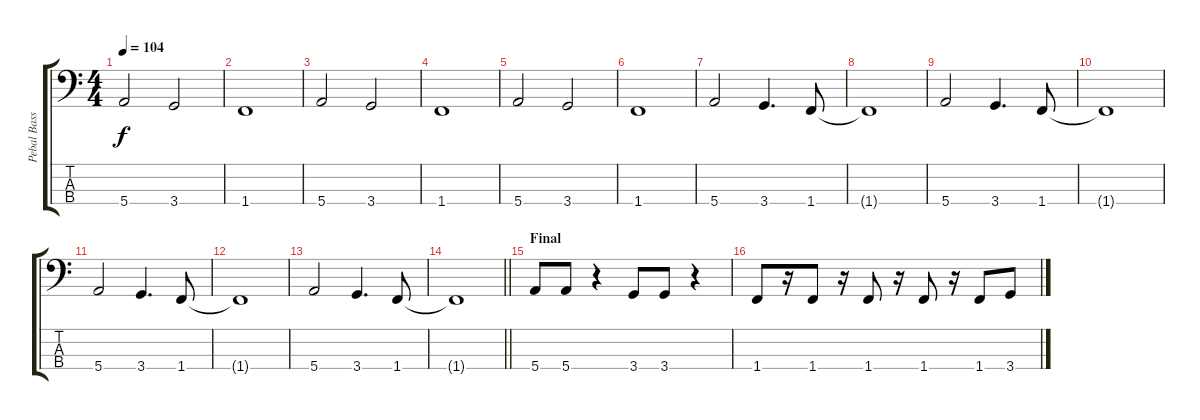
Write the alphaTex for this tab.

\track ("Pebal Bass" "Pebal Bass") {instrument electricbassfinger}
\staff {score tabs}
\tuning (G2 D2 A1 E1) {hide}
\ts (4 4)
\tempo 104
\clef f4
\ks c
5.4.2{dy f} 3.4.2 |
1.4.1 |
5.4.2 3.4.2 |
1.4.1 |
5.4.2 3.4.2 |
1.4.1 |
5.4.2 3.4.4{d} 1.4.8 |
1.4{t}.1 |
5.4.2 3.4.4{d} 1.4.8 |
1.4{t}.1 |
5.4.2 3.4.4{d} 1.4.8 |
1.4{t}.1 |
5.4.2 3.4.4{d} 1.4.8 |
\barLineRight lightlight
1.4{t}.1 |
\section ("" "Final")
5.4.8 5.4.8 r.4 3.4.8 3.4.8 r.4 |
1.4.8 r.16 1.4.8 r.16 1.4.8 r.16 1.4.8 r.16 1.4.8 3.4.8
